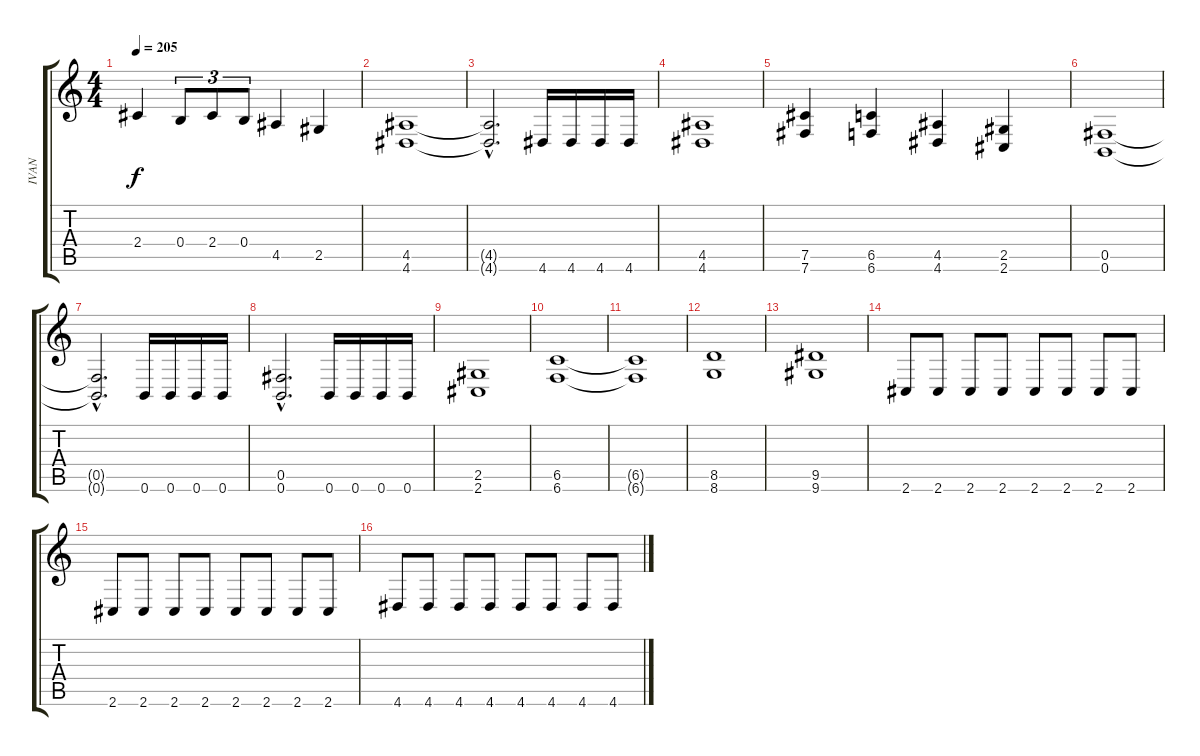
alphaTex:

\track ("IVAN" "IVAN") {instrument distortionguitar}
\staff {score tabs}
\tuning (Db4 Ab3 E3 B2 Gb2 B1) {hide}
\ts (4 4)
\tempo 205
\clef g2
\ks c
2.4.4{dy f} 0.4.8{tu (3 2)} 2.4.8{tu (3 2)} 0.4.8{tu (3 2)} 4.5.4 2.5.4 |
(4.5 4.6).1 |
(4.5{hac t} 4.6{hac t}).2{d} 4.6.16 4.6.16 4.6.16 4.6.16 |
(4.5 4.6).1 |
(7.5 7.6).4 (6.5 6.6).4 (4.5 4.6).4 (2.5 2.6).4 |
(0.5 0.6).1 |
(0.5{hac t} 0.6{hac t}).2{d} 0.6.16 0.6.16 0.6.16 0.6.16 |
(0.5{hac} 0.6{hac}).2{d} 0.6.16 0.6.16 0.6.16 0.6.16 |
(2.5 2.6).1 |
(6.5 6.6).1 |
(6.5{t} 6.6{t}).1 |
(8.5 8.6).1 |
(9.5 9.6).1 |
2.6.8 2.6.8 2.6.8 2.6.8 2.6.8 2.6.8 2.6.8 2.6.8 |
2.6.8 2.6.8 2.6.8 2.6.8 2.6.8 2.6.8 2.6.8 2.6.8 |
4.6.8 4.6.8 4.6.8 4.6.8 4.6.8 4.6.8 4.6.8 4.6.8
